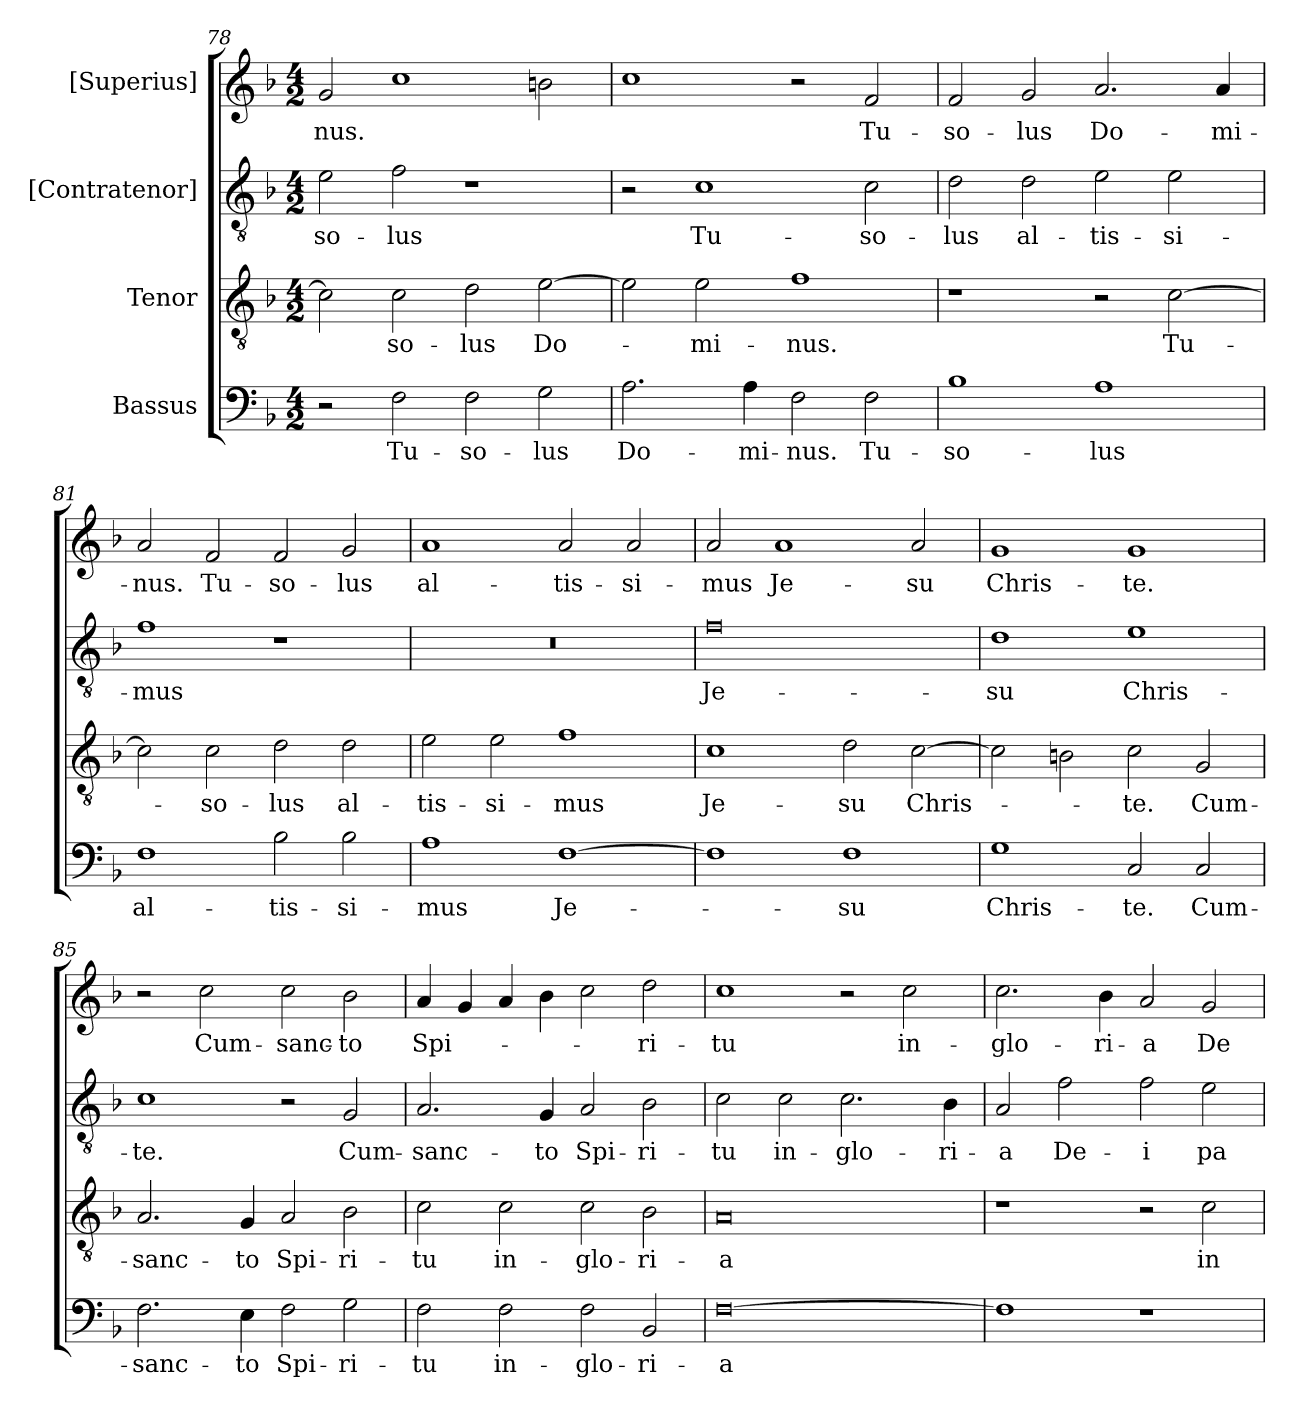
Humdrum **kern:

**kern	**text	**kern	**text	**kern	**text	**kern	**text
*part4	*part4	*part3	*part3	*part2	*part2	*part1	*part1
*staff4	*staff4	*staff3	*staff3	*staff2	*staff2	*staff1	*staff1
*I"Bassus	*	*I"Tenor	*	*I"[Contratenor]	*	*I"[Superius]	*
*clefF4	*	*clefGv2	*	*clefGv2	*	*clefG2	*
*k[b-]	*	*k[b-]	*	*k[b-]	*	*k[b-]	*
*M4/2	*	*M4/2	*	*M4/2	*	*M4/2	*
=78	=78	=78	=78	=78	=78	=78	=78
2r	.	2c\]	.	2e\	so-	2g/	-nus.
2F\	Tu-	2c\	so-	2f\	-lus	1cc\	.
2F\	so-	2d\	-lus	1r	.	.	.
2G\	-lus	[2e\	Do-	.	.	2bn\	.
=79	=79	=79	=79	=79	=79	=79	=79
2.A\	Do-	2e\]	.	2r	.	1cc\	.
.	.	2e\	-mi-	1c\	Tu-	.	.
4A\	-mi-	.	.	.	.	.	.
2F\	-nus.	1f\	-nus.	.	.	2r	.
2F\	Tu-	.	.	2c\	so-	2f/	Tu-
=80	=80	=80	=80	=80	=80	=80	=80
1B-\	so-	1r	.	2d\	-lus	2f/	so-
.	.	.	.	2d\	al-	2g/	-lus
1A\	-lus	2r	.	2e\	-tis-	2.a/	Do-
.	.	[2c\	Tu-	2e\	-si-	.	.
.	.	.	.	.	.	4a/	-mi-
=81	=81	=81	=81	=81	=81	=81	=81
1F\	al-	2c\]	.	1f\	-mus	2a/	-nus.
.	.	2c\	so-	.	.	2f/	Tu-
2B-\	-tis-	2d\	-lus	1r	.	2f/	so-
2B-\	-si-	2d\	al-	.	.	2g/	-lus
=82	=82	=82	=82	=82	=82	=82	=82
1A\	-mus	2e\	-tis-	0r	.	1a/	al-
.	.	2e\	-si-	.	.	.	.
[1F\	Je-	1f\	-mus	.	.	2a/	-tis-
.	.	.	.	.	.	2a/	-si-
=83	=83	=83	=83	=83	=83	=83	=83
1F\]	.	1c\	Je-	0f\	Je-	2a/	-mus
.	.	.	.	.	.	1a/	Je-
1F\	-su	2d\	-su	.	.	.	.
.	.	[2c\	Chris-	.	.	2a/	-su
=84	=84	=84	=84	=84	=84	=84	=84
1G\	Chris-	2c\]	.	1d\	-su	1g/	Chris-
.	.	2Bn\	.	.	.	.	.
2C/	-te.	2c\	-te.	1e\	Chris-	1g/	-te.
2C/	Cum-	2G/	Cum-	.	.	.	.
=85	=85	=85	=85	=85	=85	=85	=85
2.F\	sanc-	2.A/	sanc-	1c\	-te.	2r	.
.	.	.	.	.	.	2cc\	Cum-
4E\	-to	4G/	-to	.	.	.	.
2F\	Spi-	2A/	Spi-	2r	.	2cc\	sanc-
2G\	-ri-	2B-\	-ri-	2G/	Cum-	2b-\	-to
=86	=86	=86	=86	=86	=86	=86	=86
2F\	-tu	2c\	-tu	2.A/	sanc-	4a/	Spi-
.	.	.	.	.	.	4g/	.
2F\	in-	2c\	in-	.	.	4a/	.
.	.	.	.	4G/	-to	4b-\	.
2F\	glo-	2c\	glo-	2A/	Spi-	2cc\	.
2BB-/	-ri-	2B-\	-ri-	2B-\	-ri-	2dd\	-ri-
=87	=87	=87	=87	=87	=87	=87	=87
[0F\	-a	0A/	-a	2c\	-tu	1cc\	-tu
.	.	.	.	2c\	in-	.	.
.	.	.	.	2.c\	glo-	2r	.
.	.	.	.	.	.	2cc\	in-
.	.	.	.	4B-\	-ri-	.	.
=88	=88	=88	=88	=88	=88	=88	=88
1F\]	.	1r	.	2A/	-a	2.cc\	glo-
.	.	.	.	2f\	De-	.	.
.	.	.	.	.	.	4b-\	-ri-
1r	.	2r	.	2f\	-i	2a/	-a
.	.	2c\	in-	2e\	pa-	2g/	De-
=	=	=	=	=	=	=	=
*-	*-	*-	*-	*-	*-	*-	*-
